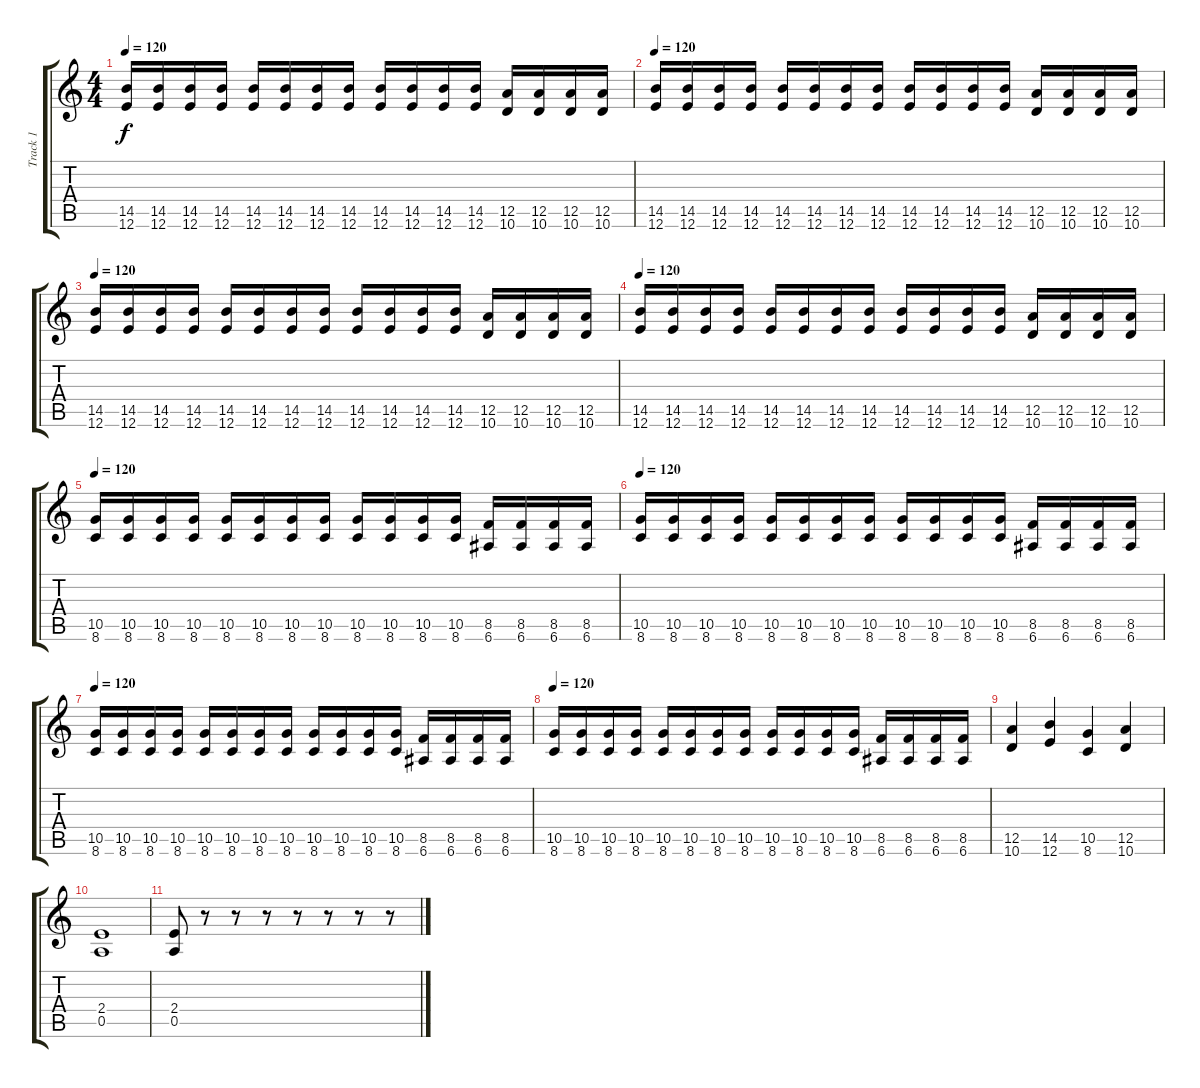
\track ("Track 1" "Track 1") {instrument distortionguitar}
\staff {score tabs}
\tuning (E4 B3 G3 D3 A2 E2) {hide}
\ts (4 4)
\tempo 120
\clef g2
\ks c
(14.5 12.6).16{dy f} (14.5 12.6).16 (14.5 12.6).16 (14.5 12.6).16 (14.5 12.6).16 (14.5 12.6).16 (14.5 12.6).16 (14.5 12.6).16 (14.5 12.6).16 (14.5 12.6).16 (14.5 12.6).16 (14.5 12.6).16 (12.5 10.6).16 (12.5 10.6).16 (12.5 10.6).16 (12.5 10.6).16 |
\tempo 120
(14.5 12.6).16 (14.5 12.6).16 (14.5 12.6).16 (14.5 12.6).16 (14.5 12.6).16 (14.5 12.6).16 (14.5 12.6).16 (14.5 12.6).16 (14.5 12.6).16 (14.5 12.6).16 (14.5 12.6).16 (14.5 12.6).16 (12.5 10.6).16 (12.5 10.6).16 (12.5 10.6).16 (12.5 10.6).16 |
\tempo 120
(14.5 12.6).16 (14.5 12.6).16 (14.5 12.6).16 (14.5 12.6).16 (14.5 12.6).16 (14.5 12.6).16 (14.5 12.6).16 (14.5 12.6).16 (14.5 12.6).16 (14.5 12.6).16 (14.5 12.6).16 (14.5 12.6).16 (12.5 10.6).16 (12.5 10.6).16 (12.5 10.6).16 (12.5 10.6).16 |
\tempo 120
(14.5 12.6).16 (14.5 12.6).16 (14.5 12.6).16 (14.5 12.6).16 (14.5 12.6).16 (14.5 12.6).16 (14.5 12.6).16 (14.5 12.6).16 (14.5 12.6).16 (14.5 12.6).16 (14.5 12.6).16 (14.5 12.6).16 (12.5 10.6).16 (12.5 10.6).16 (12.5 10.6).16 (12.5 10.6).16 |
\tempo 120
(10.5 8.6).16 (10.5 8.6).16 (10.5 8.6).16 (10.5 8.6).16 (10.5 8.6).16 (10.5 8.6).16 (10.5 8.6).16 (10.5 8.6).16 (10.5 8.6).16 (10.5 8.6).16 (10.5 8.6).16 (10.5 8.6).16 (8.5 6.6).16 (8.5 6.6).16 (8.5 6.6).16 (8.5 6.6).16 |
\tempo 120
(10.5 8.6).16 (10.5 8.6).16 (10.5 8.6).16 (10.5 8.6).16 (10.5 8.6).16 (10.5 8.6).16 (10.5 8.6).16 (10.5 8.6).16 (10.5 8.6).16 (10.5 8.6).16 (10.5 8.6).16 (10.5 8.6).16 (8.5 6.6).16 (8.5 6.6).16 (8.5 6.6).16 (8.5 6.6).16 |
\tempo 120
(10.5 8.6).16 (10.5 8.6).16 (10.5 8.6).16 (10.5 8.6).16 (10.5 8.6).16 (10.5 8.6).16 (10.5 8.6).16 (10.5 8.6).16 (10.5 8.6).16 (10.5 8.6).16 (10.5 8.6).16 (10.5 8.6).16 (8.5 6.6).16 (8.5 6.6).16 (8.5 6.6).16 (8.5 6.6).16 |
\tempo 120
(10.5 8.6).16 (10.5 8.6).16 (10.5 8.6).16 (10.5 8.6).16 (10.5 8.6).16 (10.5 8.6).16 (10.5 8.6).16 (10.5 8.6).16 (10.5 8.6).16 (10.5 8.6).16 (10.5 8.6).16 (10.5 8.6).16 (8.5 6.6).16 (8.5 6.6).16 (8.5 6.6).16 (8.5 6.6).16 |
(12.5 10.6).4 (14.5 12.6).4 (10.5 8.6).4 (12.5 10.6).4 |
(2.4 0.5).1 |
(2.4 0.5).8 r.8 r.8 r.8 r.8 r.8 r.8 r.8
